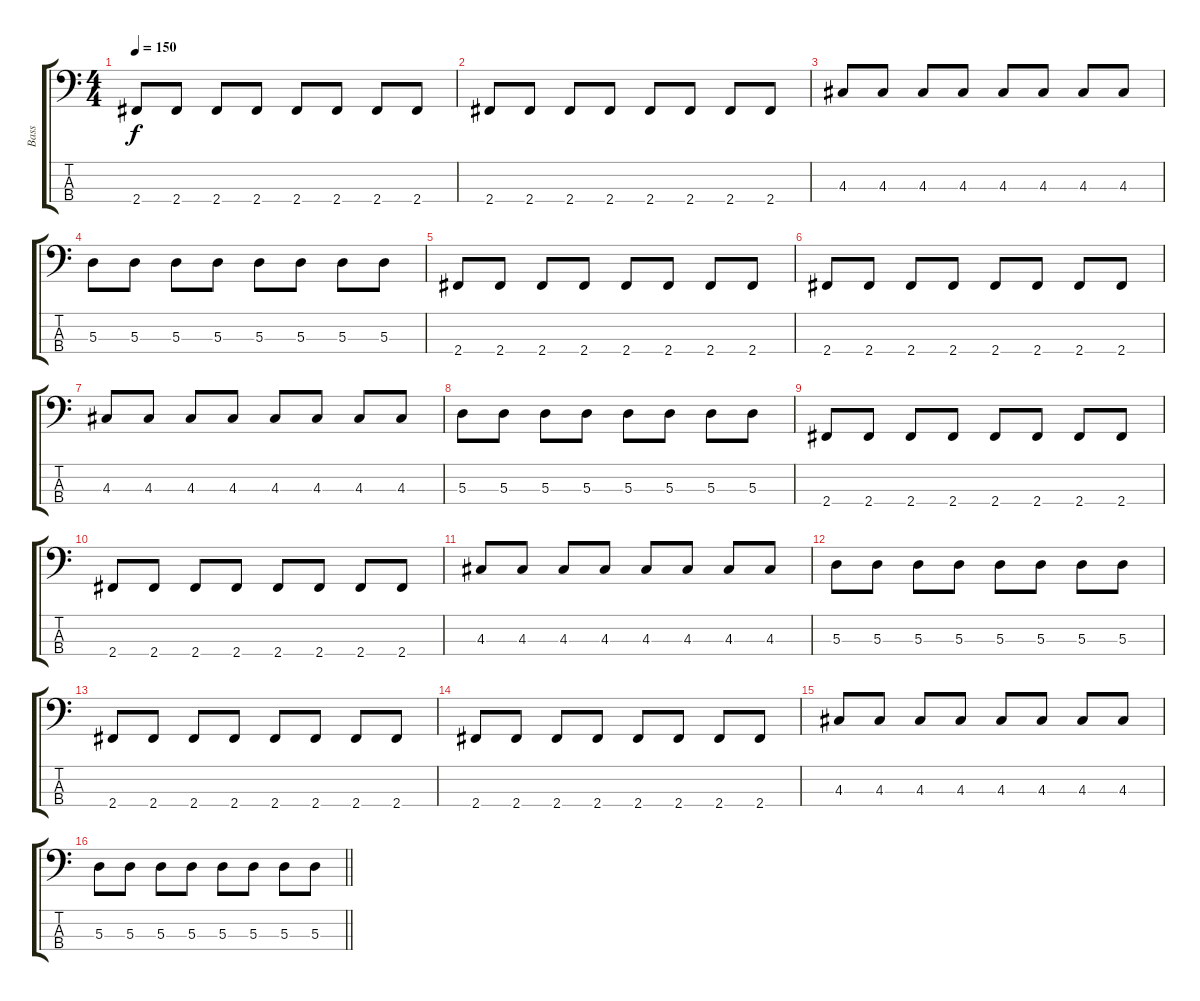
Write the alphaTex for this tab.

\track ("Bass" "Bass") {instrument electricbassfinger}
\staff {score tabs}
\tuning (G2 D2 A1 E1) {hide}
\ts (4 4)
\tempo 150
\clef f4
\ks c
2.4.8{dy f} 2.4.8 2.4.8 2.4.8 2.4.8 2.4.8 2.4.8 2.4.8 |
2.4.8 2.4.8 2.4.8 2.4.8 2.4.8 2.4.8 2.4.8 2.4.8 |
4.3.8 4.3.8 4.3.8 4.3.8 4.3.8 4.3.8 4.3.8 4.3.8 |
5.3.8 5.3.8 5.3.8 5.3.8 5.3.8 5.3.8 5.3.8 5.3.8 |
2.4.8 2.4.8 2.4.8 2.4.8 2.4.8 2.4.8 2.4.8 2.4.8 |
2.4.8 2.4.8 2.4.8 2.4.8 2.4.8 2.4.8 2.4.8 2.4.8 |
4.3.8 4.3.8 4.3.8 4.3.8 4.3.8 4.3.8 4.3.8 4.3.8 |
5.3.8 5.3.8 5.3.8 5.3.8 5.3.8 5.3.8 5.3.8 5.3.8 |
2.4.8 2.4.8 2.4.8 2.4.8 2.4.8 2.4.8 2.4.8 2.4.8 |
2.4.8 2.4.8 2.4.8 2.4.8 2.4.8 2.4.8 2.4.8 2.4.8 |
4.3.8 4.3.8 4.3.8 4.3.8 4.3.8 4.3.8 4.3.8 4.3.8 |
5.3.8 5.3.8 5.3.8 5.3.8 5.3.8 5.3.8 5.3.8 5.3.8 |
2.4.8 2.4.8 2.4.8 2.4.8 2.4.8 2.4.8 2.4.8 2.4.8 |
2.4.8 2.4.8 2.4.8 2.4.8 2.4.8 2.4.8 2.4.8 2.4.8 |
4.3.8 4.3.8 4.3.8 4.3.8 4.3.8 4.3.8 4.3.8 4.3.8 |
\barLineRight lightlight
5.3.8 5.3.8 5.3.8 5.3.8 5.3.8 5.3.8 5.3.8 5.3.8
